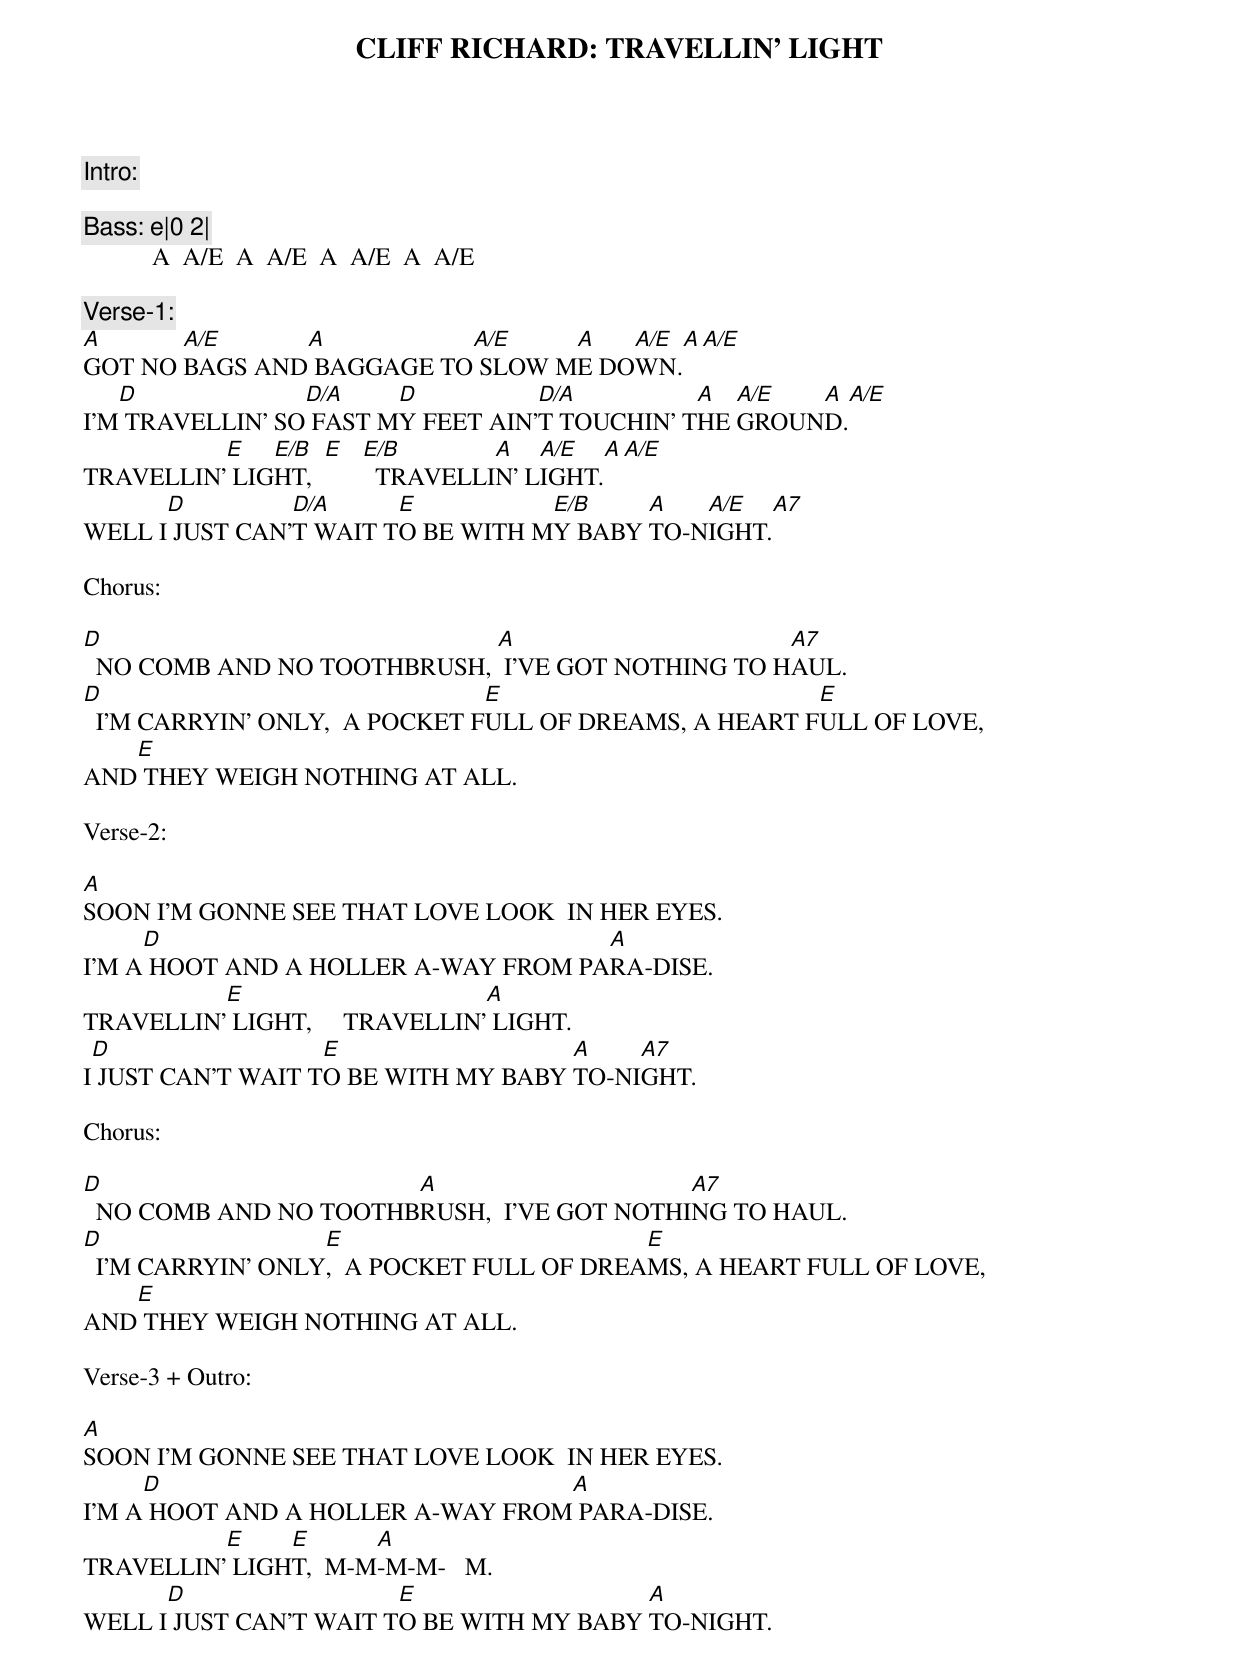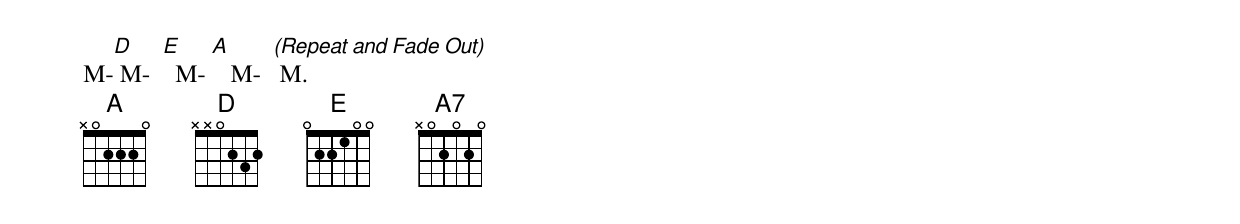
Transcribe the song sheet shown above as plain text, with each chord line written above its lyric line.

CLIFF RICHARD: TRAVELLIN' LIGHT
(Tepper-Bennett 1959)


Intro:

Bass: e|0 2|
           A  A/E  A  A/E  A  A/E  A  A/E

Verse-1:
A      A/E     A          A/E    A   A/E  A  A/E
GOT NO BAGS AND BAGGAGE TO SLOW ME DOWN.
   D             D/A    D          D/A         A  A/E  A  A/E
I'M TRAVELLIN' SO FAST MY FEET AIN'T TOUCHIN' THE GROUND.
          E   E/B  E  E/B       A   A/E  A  A/E
TRAVELLIN' LIGHT,       TRAVELLIN' LIGHT.
      D         D/A     E          E/B    A   A/E  A7
WELL I JUST CAN'T WAIT TO BE WITH MY BABY TO-NIGHT.

Chorus:

D                            A                     A7
  NO COMB AND NO TOOTHBRUSH,  I'VE GOT NOTHING TO HAUL.
D                  		E                       E
  I'M CARRYIN' ONLY,  A POCKET FULL OF DREAMS, A HEART FULL OF LOVE,
   E
AND THEY WEIGH NOTHING AT ALL.

Verse-2:

A
SOON I'M GONNE SEE THAT LOVE LOOK  IN HER EYES.
     D                               A
I'M A HOOT AND A HOLLER A-WAY FROM PARA-DISE.
          E                     A
TRAVELLIN' LIGHT,     TRAVELLIN' LIGHT.
 D                 E                 A    A7
I JUST CAN'T WAIT TO BE WITH MY BABY TO-NIGHT.

Chorus:

D                      A                    A7
  NO COMB AND NO TOOTHBRUSH,  I'VE GOT NOTHING TO HAUL.
D                  E                       E
  I'M CARRYIN' ONLY,  A POCKET FULL OF DREAMS, A HEART FULL OF LOVE,
   E
AND THEY WEIGH NOTHING AT ALL.

Verse-3 + Outro:

A
SOON I'M GONNE SEE THAT LOVE LOOK  IN HER EYES.
     D                            A
I'M A HOOT AND A HOLLER A-WAY FROM PARA-DISE.
          E    E      A
TRAVELLIN' LIGHT,  M-M-M-M-   M.
      D                 E                 A
WELL I JUST CAN'T WAIT TO BE WITH MY BABY TO-NIGHT.

  D    E    A      (Repeat and Fade Out)
M- M-    M-    M-   M.
